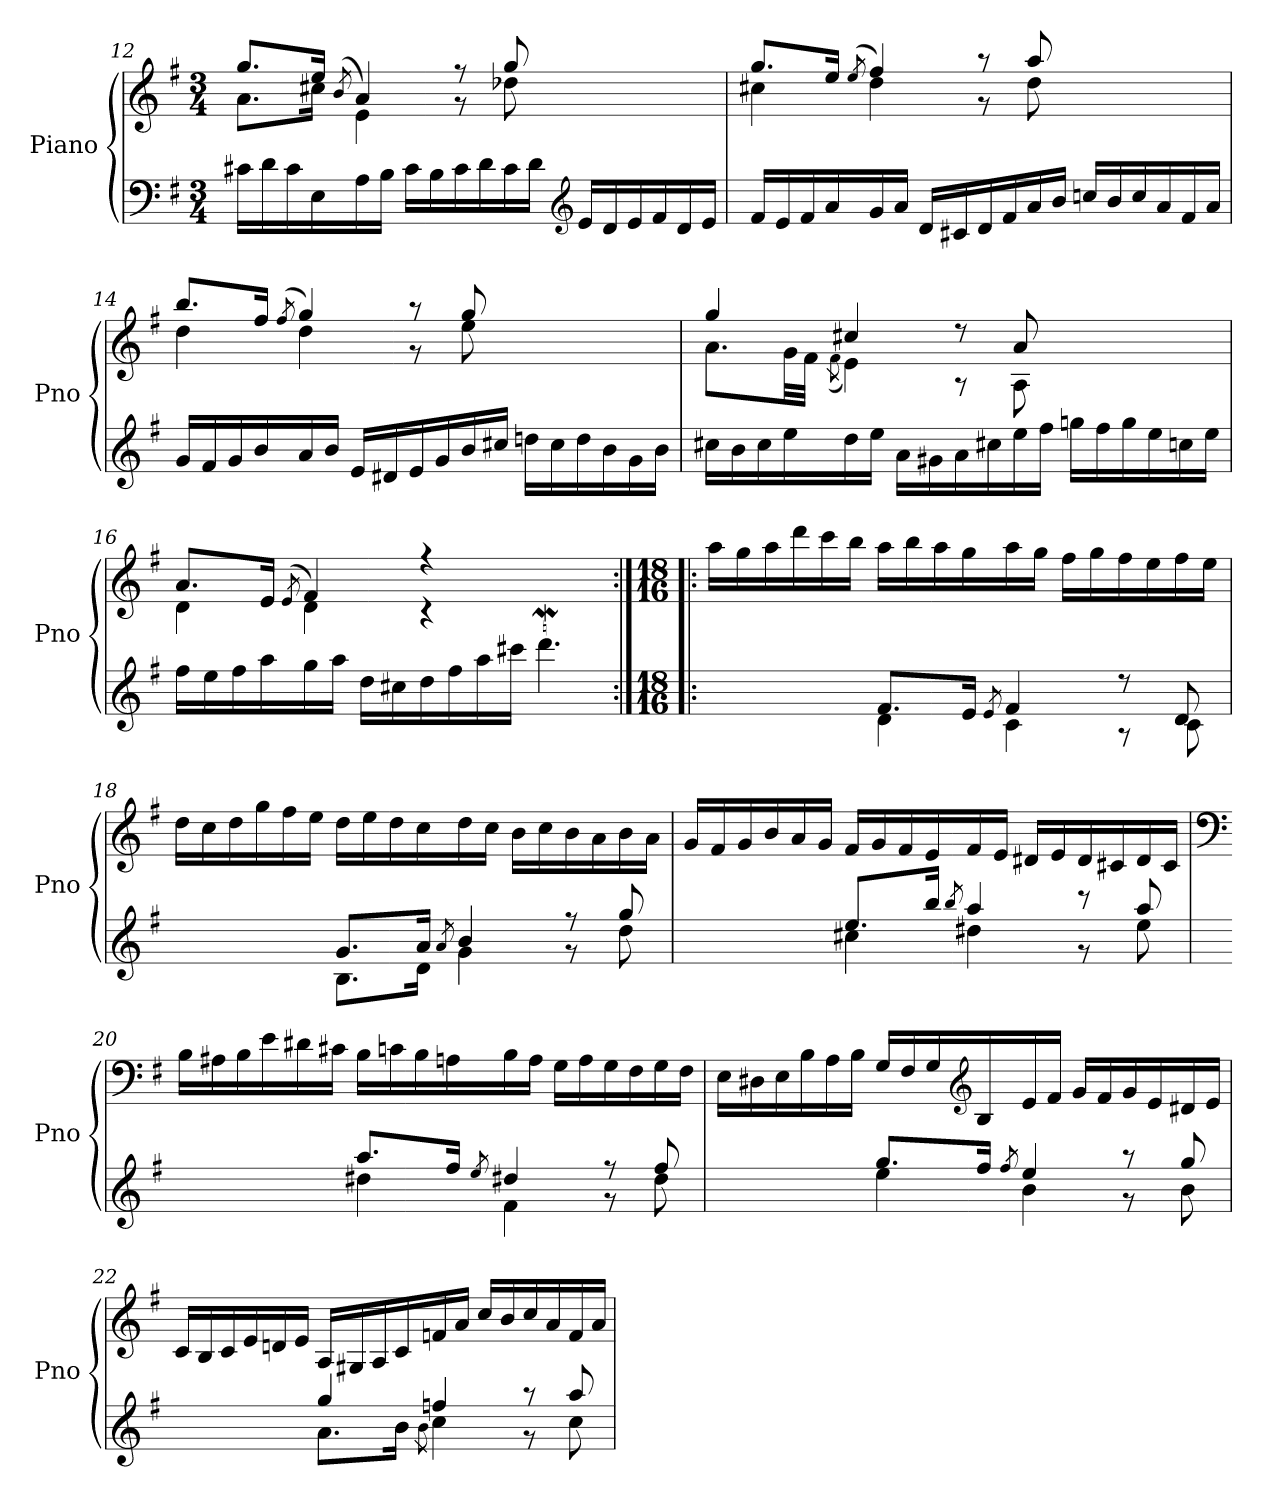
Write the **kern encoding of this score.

**kern	**kern
*part1	*part1
*staff2	*staff1
*I"Piano	*
*I'Pno	*
!!LO:LB:g=z
*clefF4	*clefG2
*k[f#]	*k[f#]
*M3/4	*M3/4
=12	=12
*	*^
16c#X\LL	8.gg/L	8.a\L
16d\	.	.
16c#\	.	.
16E\	16ee/Jk	16cc#X\Jk
.	(>8qb/	.
16A\	4a/)	4e\
16B\JJ	.	.
16c#\LL	.	.
16B\	.	.
16c#\	8r	8r
16d\	.	.
16c#\	8gg/	8dd-X\
16d\JJ	.	.
*clefG2	*	*
16e/LL	4.ryy	4.ryy
16d/	.	.
16e/	.	.
16f#/	.	.
16d/	.	.
16e/JJ	.	.
=13	=13	=13
16f#/LL	8.gg/L	4cc#X\
16e/	.	.
16f#/	.	.
16a/	16ee/Jk	.
.	(>8qee/	.
16g/	4ff#/)	4dd\
16a/JJ	.	.
16d/LL	.	.
16c#X/	.	.
16d/	8r	8r
16f#/	.	.
16a/	8aa/	8dd\
16b/JJ	.	.
16ccn/LL	4.ryy	4.ryy
16b/	.	.
16cc/	.	.
16a/	.	.
16f#/	.	.
16a/JJ	.	.
!!LO:LB:g=z	!!
=14	=14	=14
16g/LL	8.bb/L	4dd\
16f#/	.	.
16g/	.	.
16b/	16ff#/Jk	.
.	(>8qff#/	.
16a/	4gg/)	4dd\
16b/JJ	.	.
16e/LL	.	.
16d#X/	.	.
16e/	8r	8r
16g/	.	.
16b/	8gg/	8ee\
16cc#X/JJ	.	.
16ddn\LL	4.ryy	4.ryy
16cc#\	.	.
16dd\	.	.
16b\	.	.
16g\	.	.
16b\JJ	.	.
=15	=15	=15
16cc#X\LL	4gg/	8.a\L
16b\	.	.
16cc#\	.	.
16ee\	.	32g\LL
.	.	32f#\JJJ
.	.	(<8qf#\
16dd\	4cc#X/	4e\)
16ee\JJ	.	.
16a\LL	.	.
16g#X\	.	.
16a\	8r	8r
16cc#X\	.	.
16ee\	8a/	8A\
16ff#\JJ	.	.
16ggn\LL	4.ryy	4.ryy
16ff#\	.	.
16gg\	.	.
16ee\	.	.
16ccn\	.	.
16ee\JJ	.	.
!!LO:PB:g=z	!!
=16	=16	=16
16ff#\LL	8.a/L	4d\
16ee\	.	.
16ff#\	.	.
16aa\	16e/Jk	.
.	(>8qe/	.
16gg\	4f#/)	4d\
16aa\JJ	.	.
16dd\LL	.	.
16cc#X\	.	.
16dd\	4r	4r
16ff#\	.	.
16aa\	.	.
16ccc#X\JJ	.	.
4.dddW\	4.ryy	4.ryy
*	*v	*v
!!LO:PB:g=z
=17:|!|:	=17:|!|:
*M18/16	*M18/16
*^	*
4.ryy	4.ryy	16aa\LL
.	.	16gg\
.	.	16aa\
.	.	16ddd\
.	.	16ccc\
.	.	16bb\JJ
8.f#/L	4d\	16aa\LL
.	.	16bb\
.	.	16aa\
16e/Jk	.	16gg\
8qe/	.	.
4f#/	4c\	16aa\
.	.	16gg\JJ
.	.	16ff#\LL
.	.	16gg\
8r	8r	16ff#\
.	.	16ee\
8d/	8c\	16ff#\
.	.	16ee\JJ
=18	=18	=18
4.ryy	4.ryy	16dd\LL
.	.	16cc\
.	.	16dd\
.	.	16gg\
.	.	16ff#\
.	.	16ee\JJ
8.g/L	8.B\L	16dd\LL
.	.	16ee\
.	.	16dd\
16a/Jk	16d\Jk	16cc\
8qa/	.	.
4b/	4g\	16dd\
.	.	16cc\JJ
.	.	16b\LL
.	.	16cc\
8r	8r	16b\
.	.	16a\
8gg/	8dd\	16b\
.	.	16a\JJ
!!LO:LB:g=z
=19	=19	=19
4.ryy	4.ryy	16g/LL
.	.	16f#/
.	.	16g/
.	.	16b/
.	.	16a/
.	.	16g/JJ
8.ee/L	4cc#X\	16f#/LL
.	.	16g/
.	.	16f#/
16bb/Jk	.	16e/
8qbb/	.	.
4aa/	4dd#X\	16f#/
.	.	16e/JJ
.	.	16d#X/LL
.	.	16e/
8r	8r	16d#/
.	.	16c#X/
8aa/	8ee\	16d#/
.	.	16c#/JJ
!!LO:LB:g=z
=20	=20	=20
*	*	*clefF4
4.ryy	4.ryy	16B\LL
.	.	16A#X\
.	.	16B\
.	.	16e\
.	.	16d#X\
.	.	16c#X\JJ
8.aa/L	4dd#X\	16B\LL
.	.	16cn\
.	.	16B\
16ff#/Jk	.	16An\
8qee/	.	.
4dd#X/	4f#\	16B\
.	.	16A\JJ
.	.	16G\LL
.	.	16A\
8r	8r	16G\
.	.	16F#\
8ff#/	8dd#\	16G\
.	.	16F#\JJ
=21	=21	=21
4.ryy	4.ryy	16E\LL
.	.	16D#X\
.	.	16E\
.	.	16B\
.	.	16A\
.	.	16B\JJ
8.gg/L	4ee\	16G/LL
.	.	16F#/
.	.	16G/
*	*	*clefG2
16ff#/Jk	.	16B/
8qff#/	.	.
4ee/	4b\	16e/
.	.	16f#/JJ
.	.	16g/LL
.	.	16f#/
8r	8r	16g/
.	.	16e/
8gg/	8b\	16d#X/
.	.	16e/JJ
!!LO:LB:g=z
=22	=22	=22
4.ryy	4.ryy	16c/LL
.	.	16B/
.	.	16c/
.	.	16e/
.	.	16dn/
.	.	16e/JJ
4gg/	8.a\L	16A/LL
.	.	16G#X/
.	.	16A/
.	16b\Jk	16c/
.	8qb\	.
4ffn/	4cc\	16fn/
.	.	16a/JJ
.	.	16cc/LL
.	.	16b/
8r	8r	16cc/
.	.	16a/
8aa/	8cc\	16f/
.	.	16a/JJ
*v	*v	*
=	=
*-	*-
